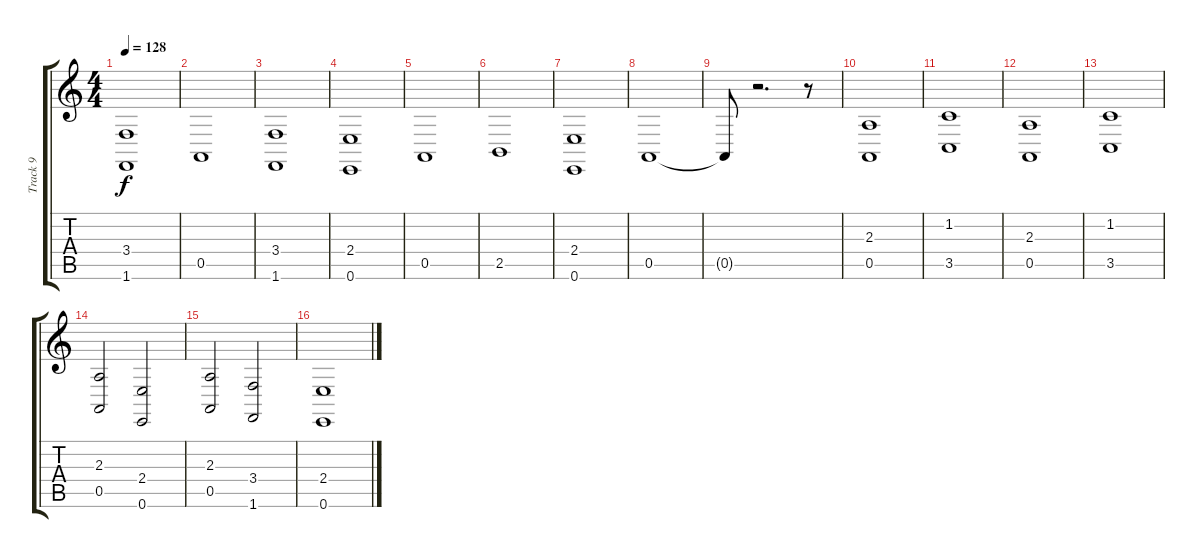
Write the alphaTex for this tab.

\track ("Track 9" "Track 9") {instrument stringensemble2}
\staff {score tabs}
\tuning (E4 B3 G3 D3 A2 E2) {hide}
\ts (4 4)
\tempo 128
\clef g2
\ks c
(3.4 1.6).1{dy f} |
0.5.1 |
(3.4 1.6).1 |
(2.4 0.6).1 |
0.5.1 |
2.5.1 |
(2.4 0.6).1 |
0.5.1 |
0.5{t}.8 r.2{d} r.8 |
(2.3 0.5).1 |
(1.2 3.5).1 |
(2.3 0.5).1 |
(1.2 3.5).1 |
(2.3 0.5).2 (2.4 0.6).2 |
(2.3 0.5).2 (3.4 1.6).2 |
(2.4 0.6).1
